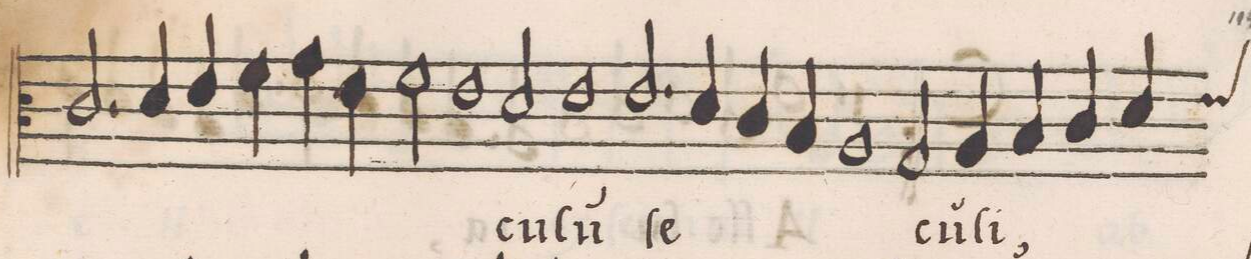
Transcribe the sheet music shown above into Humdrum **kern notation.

**kern	**text
*I"CANTVS	*
*clefC3	*
*k[]	*
*met(c)	*
*M2/1	*
2.c/	.
4d/	.
4e/	.
4f\	.
4g\	.
4e\	.
=42	=42
2f\	.
1e	.
2d/	-cu-
=43	=43
1e	-lu(m)
2.e/	ſe-
4d/	.
=44	=44
4c/	.
4B/	.
1A	.
2G/	-cu-
=45	=45
4A/	-li,
4B/	.
4c/	.
*custos:e	*
4d/	.
*-	*-
